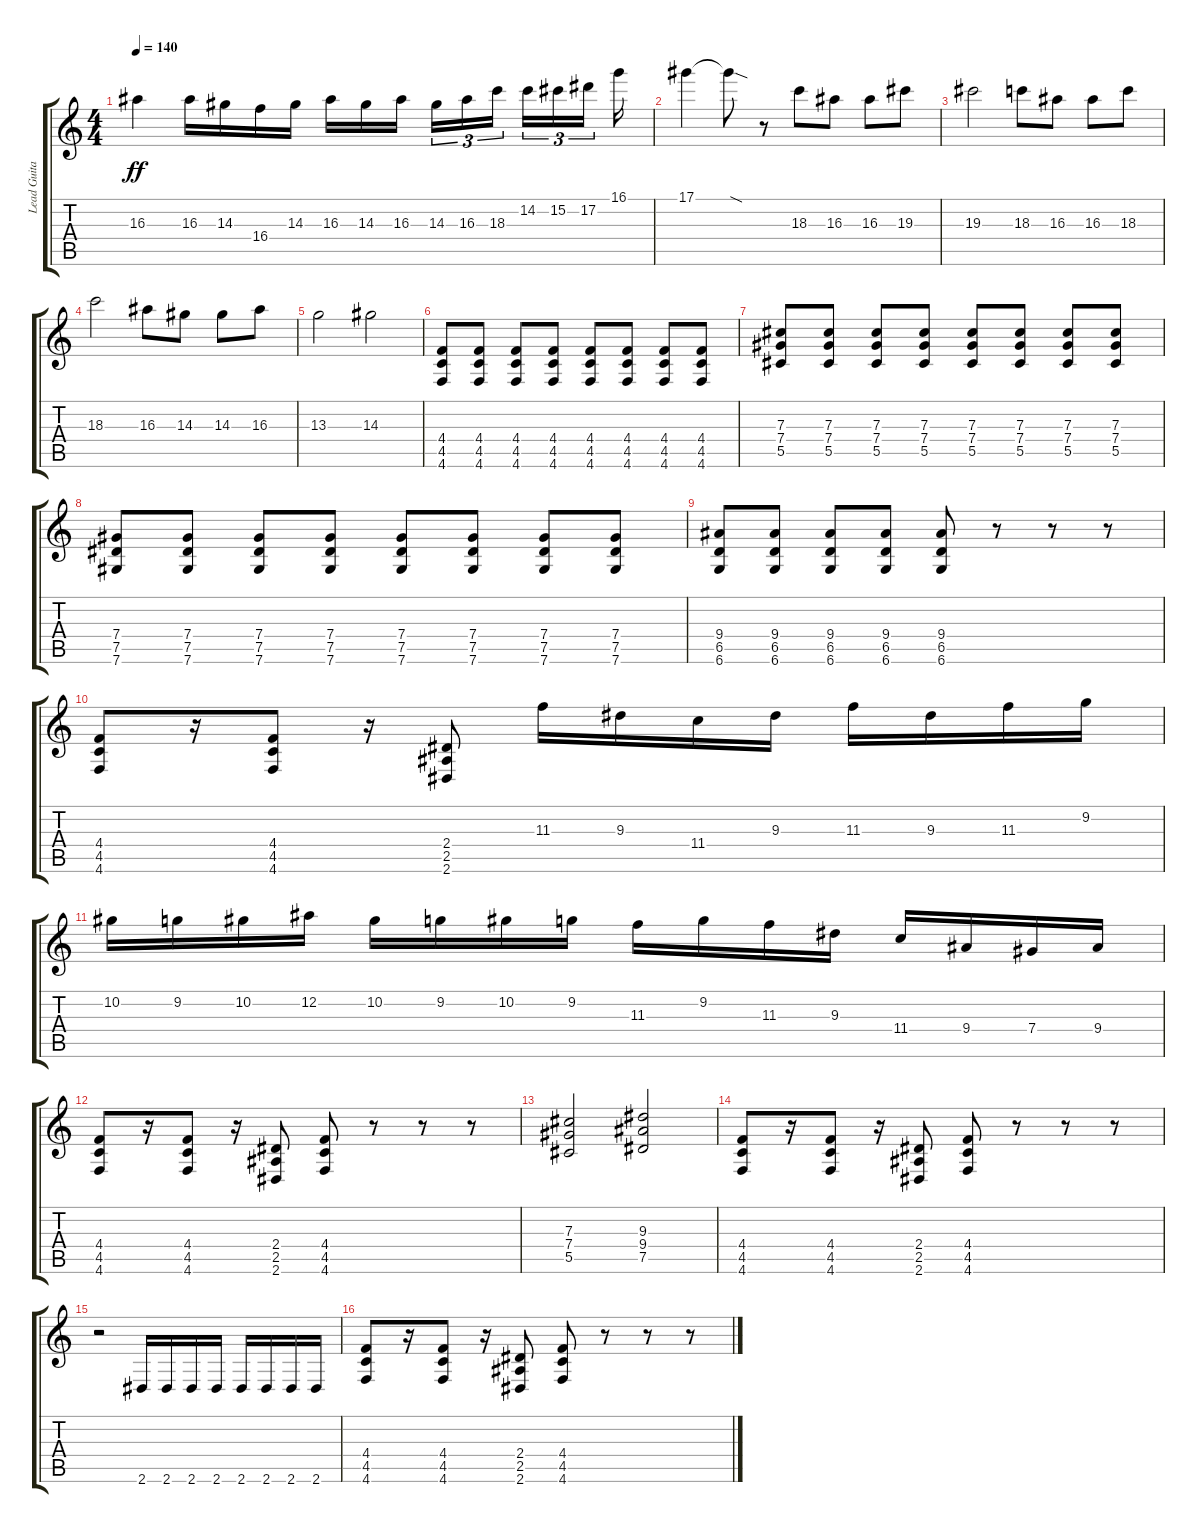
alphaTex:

\track ("Lead Guitar" "Lead Guita") {instrument acousticguitarsteel}
\staff {score tabs}
\tuning (Eb4 Bb3 Gb3 Db3 Ab2 Db2) {hide}
\ts (4 4)
\tempo 140
\clef g2
\ks c
16.3{t}.4{dy ff} 16.3.16 14.3.16 16.4.16 14.3.16 16.3.16 14.3.16 16.3.16{beam splitsecondary} 14.3.16{tu (3 2)} 16.3.16{tu (3 2)} 18.3.16{tu (3 2) beam splitsecondary} 14.2.16{tu (3 2)} 15.2.16{tu (3 2)} 17.2.16{tu (3 2) beam splitsecondary} 16.1.16 |
17.1.4 17.1{sod t}.8 r.8 18.3.8 16.3.8 16.3.8 19.3.8 |
19.3.2 18.3.8 16.3.8 16.3.8 18.3.8 |
18.3.2 16.3.8 14.3.8 14.3.8 16.3.8 |
13.3.2 14.3.2 |
(4.4 4.5 4.6).8 (4.4 4.5 4.6).8 (4.4 4.5 4.6).8 (4.4 4.5 4.6).8 (4.4 4.5 4.6).8 (4.4 4.5 4.6).8 (4.4 4.5 4.6).8 (4.4 4.5 4.6).8 |
(7.3 7.4 5.5).8 (7.3 7.4 5.5).8 (7.3 7.4 5.5).8 (7.3 7.4 5.5).8 (7.3 7.4 5.5).8 (7.3 7.4 5.5).8 (7.3 7.4 5.5).8 (7.3 7.4 5.5).8 |
(7.4 7.5 7.6).8 (7.4 7.5 7.6).8 (7.4 7.5 7.6).8 (7.4 7.5 7.6).8 (7.4 7.5 7.6).8 (7.4 7.5 7.6).8 (7.4 7.5 7.6).8 (7.4 7.5 7.6).8 |
(9.4 6.5 6.6).8 (9.4 6.5 6.6).8 (9.4 6.5 6.6).8 (9.4 6.5 6.6).8 (9.4 6.5 6.6).8 r.8 r.8 r.8 |
(4.4 4.5 4.6).8 r.16 (4.4 4.5 4.6).8 r.16 (2.4 2.5 2.6).8 11.3.16 9.3.16 11.4.16 9.3.16 11.3.16 9.3.16 11.3.16 9.2.16 |
10.2.16 9.2.16 10.2.16 12.2.16 10.2.16 9.2.16 10.2.16 9.2.16 11.3.16 9.2.16 11.3.16 9.3.16 11.4.16 9.4.16 7.4.16 9.4.16 |
(4.4 4.5 4.6).8 r.16 (4.4 4.5 4.6).8 r.16 (2.4 2.5 2.6).8 (4.4 4.5 4.6).8 r.8 r.8 r.8 |
(7.3 7.4 5.5).2 (9.3 9.4 7.5).2 |
(4.4 4.5 4.6).8 r.16 (4.4 4.5 4.6).8 r.16 (2.4 2.5 2.6).8 (4.4 4.5 4.6).8 r.8 r.8 r.8 |
r.2 2.6.16 2.6.16 2.6.16 2.6.16 2.6.16 2.6.16 2.6.16 2.6.16 |
(4.4 4.5 4.6).8 r.16 (4.4 4.5 4.6).8 r.16 (2.4 2.5 2.6).8 (4.4 4.5 4.6).8 r.8 r.8 r.8
